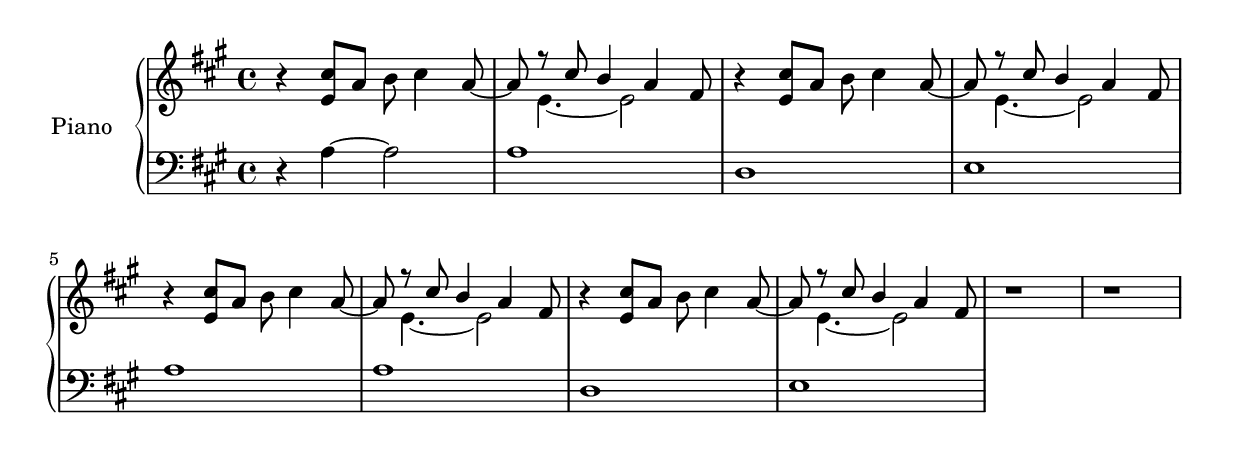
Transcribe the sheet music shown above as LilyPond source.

\version "2.20.0"

\include "articulate.ly"

% Karma Band - Yadi

% Intro Rhythm
rhythmSingleRootNote = \relative c' {
    r4 a4 ~ a2 | a1 | d,1 | e1 |
    a1 | a1 | d,1 | e1 |
    % b4\sustainOn b'8 fis4 b8 dis4 \sustainOff | 
}

% Intro
IntroRhythm = \relative c {
    \rhythmSingleRootNote
}

% Intro Melody
IntroMelody = \relative c {
    \repeat unfold 4 \relative c' {
        r4 <e cis'>8 a8 b8 cis4 a8~ | 
        a8 
        <<
        \new Voice { \voiceOne r8 cis8 b4 a4 fis8~ }
            { \voiceTwo \relative c' {e4.~e2} \oneVoice }
        >> |
    }
}

%Verse
VerseRhythm = \relative c {
    % \IntroRhythm
}

Bass = \relative c {
    % intro
    \IntroRhythm
    \VerseRhythm
}


VerseMelody = \relative c' {
    r1
}

% melody
Melody = \relative c' {
    \IntroMelody
    \repeat unfold 2 \VerseMelody
}

upper = \relative c'' {
    \clef treble
    %\key b \minor % harmonic minor
    \time 4/4
    \key a \major
    \Melody
}

lower = \relative c {
    \clef bass
    \dynamicDown
    \dynamicDown
    %\key b \minor  % harmonic minor
    \time 4/4
    \set Staff.pedalSustainStyle = #'mixed
    \key a \major
    \Bass
}

\score {
    \new PianoStaff <<
        \set PianoStaff.instrumentName = #"Piano  "
        \new Staff = "upper" \upper
        \new Staff = "lower" \lower
    >>
    \layout { }
    \midi { 
        \tempo 4 = 120
    }
}